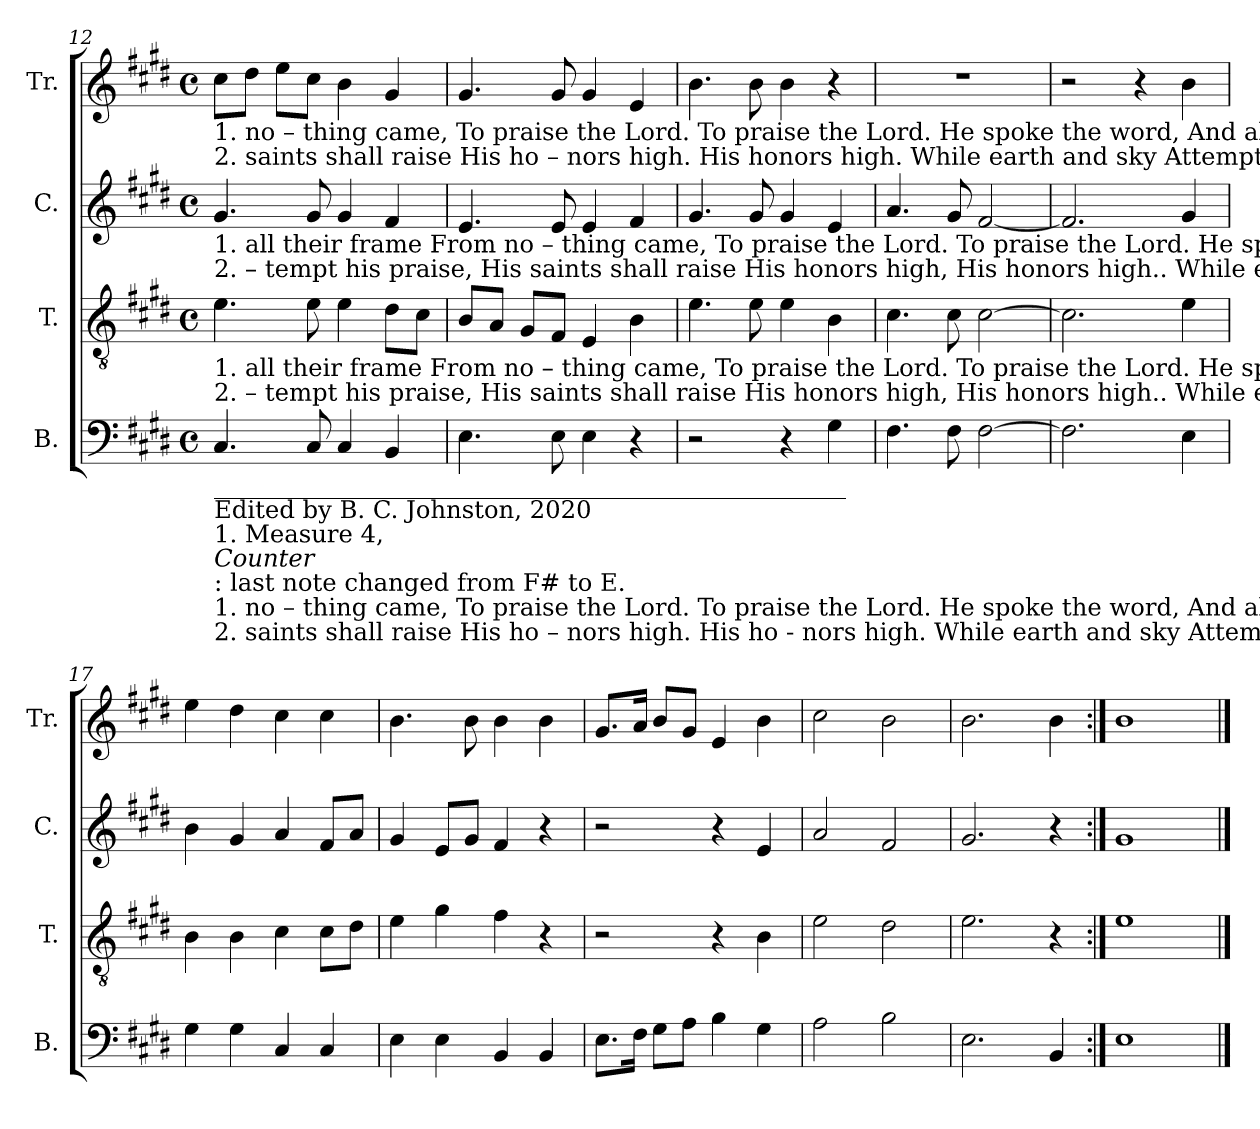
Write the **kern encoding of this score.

**kern	**kern	**kern	**kern
*part4	*part3	*part2	*part1
*staff4	*staff3	*staff2	*staff1
*I"B.	*I"T.	*I"C.	*I"Tr.
*I'B.	*I'T.	*I'C.	*I'Tr.
!!LO:LB:g=z
*clefF4	*clefGv2	*clefG2	*clefG2
*k[f#c#g#d#]	*k[f#c#g#d#]	*k[f#c#g#d#]	*k[f#c#g#d#]
*M4/4	*M4/4	*M4/4	*M4/4
*met(c)	*met(c)	*met(c)	*met(c)
=12	=12	=12	=12
!	!	!	!LO:TX:b:t=1. no – thing came,   To     praise    the Lord.  To praise the Lord.                                 He spoke the word, And all their frame From nothing came,  To  praise  the Lord.  He
!	!	!	!LO:TX:b:t=2. saints shall raise    His    ho   –  nors  high.  His  honors  high.                                 While earth and sky  Attempt his praise, His saints shall raise  His   honors   high.  While
!	!	!LO:TX:b:t=1.  all     their  frame   From  no  –  thing came, To praise the Lord. To praise the Lord.       He spoke the word, And all their frame                              To  praise the Lord.	!
!	!	!LO:TX:b:t=2. – tempt his praise,  His    saints  shall   raise  His  honors   high, His  honors   high..     While earth and  sky  Attempt his praise,                             His   honors   high.	!
!	!LO:TX:b:t=1.  all     their  frame   From  no  –  thing came, To praise the Lord. To praise the Lord.       He spoke the word, And all their frame                             To  praise the Lord.	!	!
!	!LO:TX:b:t=2. – tempt his praise,  His    saints  shall   raise  His  honors   high, His  honors   high..     While earth and  sky  Attempt his praise,                            His   honors   high.	!	!
!LO:TX:b:t=____________________________________________________	!	!	!
!LO:TX:b:t=Edited by B. C. Johnston, 2020	!	!	!
!LO:TX:b:t=1. Measure 4,	!	!	!
!LO:TX:b:i:t=Counter	!	!	!
!LO:TX:b:t=&colon; last note changed from F# to E.	!	!	!
!LO:TX:b:t=1. no – thing  came,  To     praise     the   Lord.                       To  praise  the  Lord.        He spoke the word, And all their frame From nothing came, To praise the Lord.  He	!	!	!
!LO:TX:b:t=2. saints  shall  raise  His   ho    –    nors   high.                      His  ho  -  nors  high.      While earth and sky Attempt his  praise, His saints shall raise His  honors  high.  While	!	!	!
4.C#!/	4.e!\	4.g#!/	8cc#!\L
.	.	.	8dd#!\J
.	.	.	8ee!\L
8C#!/	8e!\	8g#!/	8cc#!\J
4C#!/	4e!\	4g#!/	4b!\
4BB!/	8d#!\L	4f#!/	4g#!/
.	8c#!\J	.	.
=13	=13	=13	=13
4.E!\	8B!/L	4.e!/	4.g#!/
.	8A!/J	.	.
.	8G#!/L	.	.
8E!\	8F#!/J	8e!/	8g#!/
4E!\	4E!/	4e!/	4g#!/
4r	4B!\	4f#!/	4e!/
=14	=14	=14	=14
2r	4.e!\	4.g#!/	4.b!\
.	8e!\	8g#!/	8b!\
4r	4e!\	4g#!/	4b!\
4G#!\	4B!\	4e!/	4r
=15	=15	=15	=15
4.F#!\	4.c#!\	4.a!/	1r
8F#!\	8c#!\	8g#!/	.
[2F#!\	[2c#!\	[2f#!/	.
=16	=16	=16	=16
2.F#!\]	2.c#!\]	2.f#!/]	2r
.	.	.	4r
4E!\	4e!\	4g#!/	4b!\
=17	=17	=17	=17
4G#!\	4B!\	4b!\	4ee!\
4G#!\	4B!\	4g#!/	4dd#!\
4C#!/	4c#!\	4a!/	4cc#!\
4C#!/	8c#!\L	8f#!/L	4cc#!\
.	8d#!\J	8a!/J	.
=18	=18	=18	=18
4E!\	4e!\	4g#!/	4.b!\
4E!\	4g#!\	8e!/L	.
.	.	8g#!/J	8b!\
4BB!/	4f#!\	4f#!/	4b!\
4BB!/	4r	4r	4b!\
=19	=19	=19	=19
8.E!\L	2r	2r	8.g#!/L
16F#!\Jk	.	.	16a!/Jk
8G#!\L	.	.	8b!/L
8A!\J	.	.	8g#!/J
4B!\	4r	4r	4e!/
4G#!\	4B!\	4e!/	4b!\
=20	=20	=20	=20
2A!\	2e!\	2a!/	2cc#!\
2B!\	2d#!\	2f#!/	2b!\
=21	=21	=21	=21
2.E!\	2.e!\	2.g#!/	2.b!\
4BB!/	4r	4r	4b!\
=22:|!	=22:|!	=22:|!	=22:|!
1E!	1e!	1g#!	1b!
==	==	==	==
*-	*-	*-	*-
